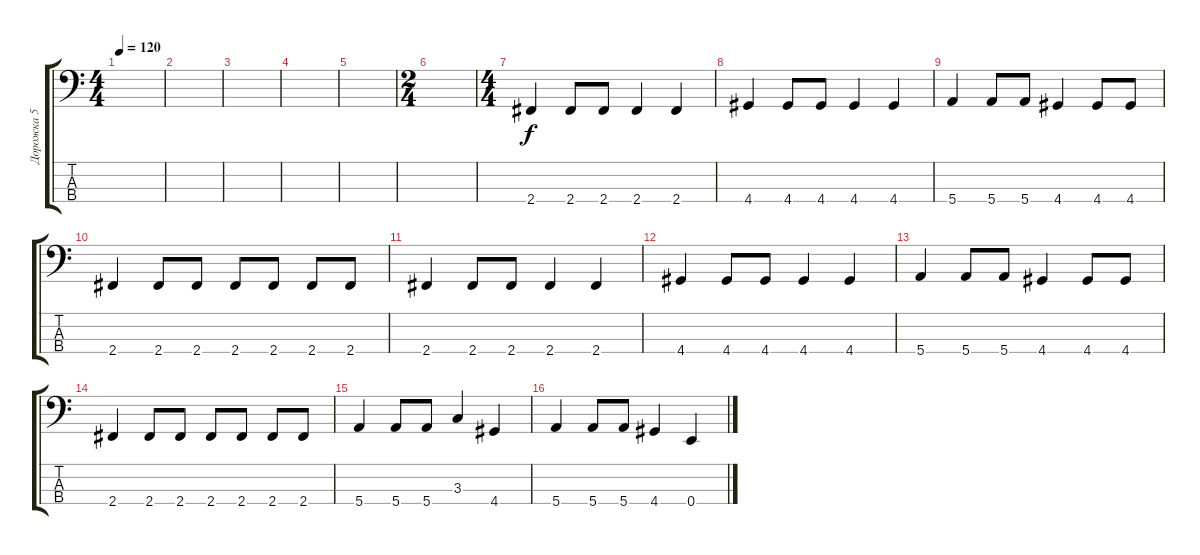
\track ("Дорожка 5" "Дорожка 5") {instrument electricbassfinger}
\staff {score tabs}
\tuning (G2 D2 A1 E1) {hide}
\ts (4 4)
\tempo 120
\clef f4
\ks c
|
|
|
|
|
\ts (2 4)
|
\ts (4 4)
2.4.4 2.4.8 2.4.8 2.4.4 2.4.4 |
4.4.4 4.4.8 4.4.8 4.4.4 4.4.4 |
5.4.4 5.4.8 5.4.8 4.4.4 4.4.8 4.4.8 |
2.4.4 2.4.8 2.4.8 2.4.8 2.4.8 2.4.8 2.4.8 |
2.4.4 2.4.8 2.4.8 2.4.4 2.4.4 |
4.4.4 4.4.8 4.4.8 4.4.4 4.4.4 |
5.4.4 5.4.8 5.4.8 4.4.4 4.4.8 4.4.8 |
2.4.4 2.4.8 2.4.8 2.4.8 2.4.8 2.4.8 2.4.8 |
5.4.4 5.4.8 5.4.8 3.3.4 4.4.4 |
5.4.4 5.4.8 5.4.8 4.4.4 0.4.4
